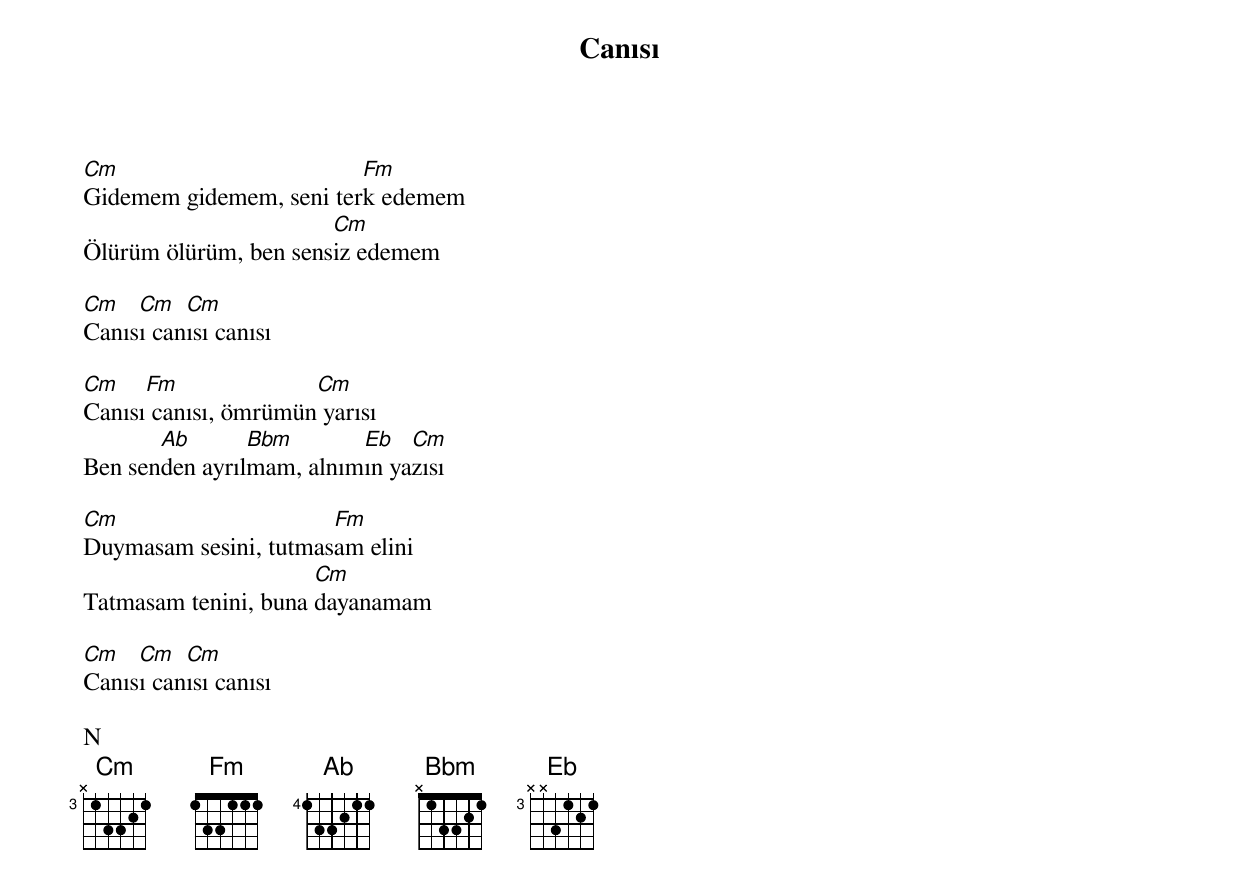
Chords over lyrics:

{title: Canısı}
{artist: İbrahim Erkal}

Cm                       Fm
Gidemem gidemem, seni terk edemem
                       Cm
Ölürüm ölürüm, ben sensiz edemem

Cm   Cm   Cm
Canısı canısı canısı

Cm    Fm              Cm
Canısı canısı, ömrümün yarısı
       Ab       Bbm       Eb   Cm
Ben senden ayrılmam, alnımın yazısı

Cm                     Fm
Duymasam sesini, tutmasam elini
                      Cm
Tatmasam tenini, buna dayanamam

Cm   Cm   Cm
Canısı canısı canısı

N
